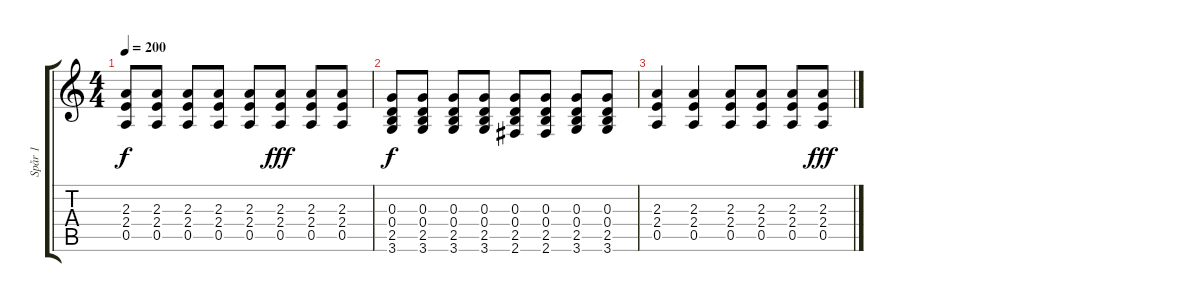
\track ("Spår 1" "Spår 1") {instrument acousticguitarnylon}
\staff {score tabs}
\tuning (E4 B3 G3 D3 A2 E2) {hide}
\ts (4 4)
\tempo 200
\clef g2
\ks c
(2.3 2.4 0.5).8{dy f} (2.3 2.4 0.5).8 (2.3 2.4 0.5).8 (2.3 2.4 0.5).8 (2.3 2.4 0.5).8 (2.3 2.4 0.5).8{dy fff} (2.3 2.4 0.5).8 (2.3 2.4 0.5).8 |
(0.3 0.4 2.5 3.6).8{dy f} (0.3 0.4 2.5 3.6).8 (0.3 0.4 2.5 3.6).8 (0.3 0.4 2.5 3.6).8 (0.3 0.4 2.5 2.6).8 (0.3 0.4 2.5 2.6).8 (0.3 0.4 2.5 3.6).8 (0.3 0.4 2.5 3.6).8 |
(2.3 2.4 0.5).4 (2.3 2.4 0.5).4 (2.3 2.4 0.5).8 (2.3 2.4 0.5).8 (2.3 2.4 0.5).8 (2.3 2.4 0.5).8{dy fff}
